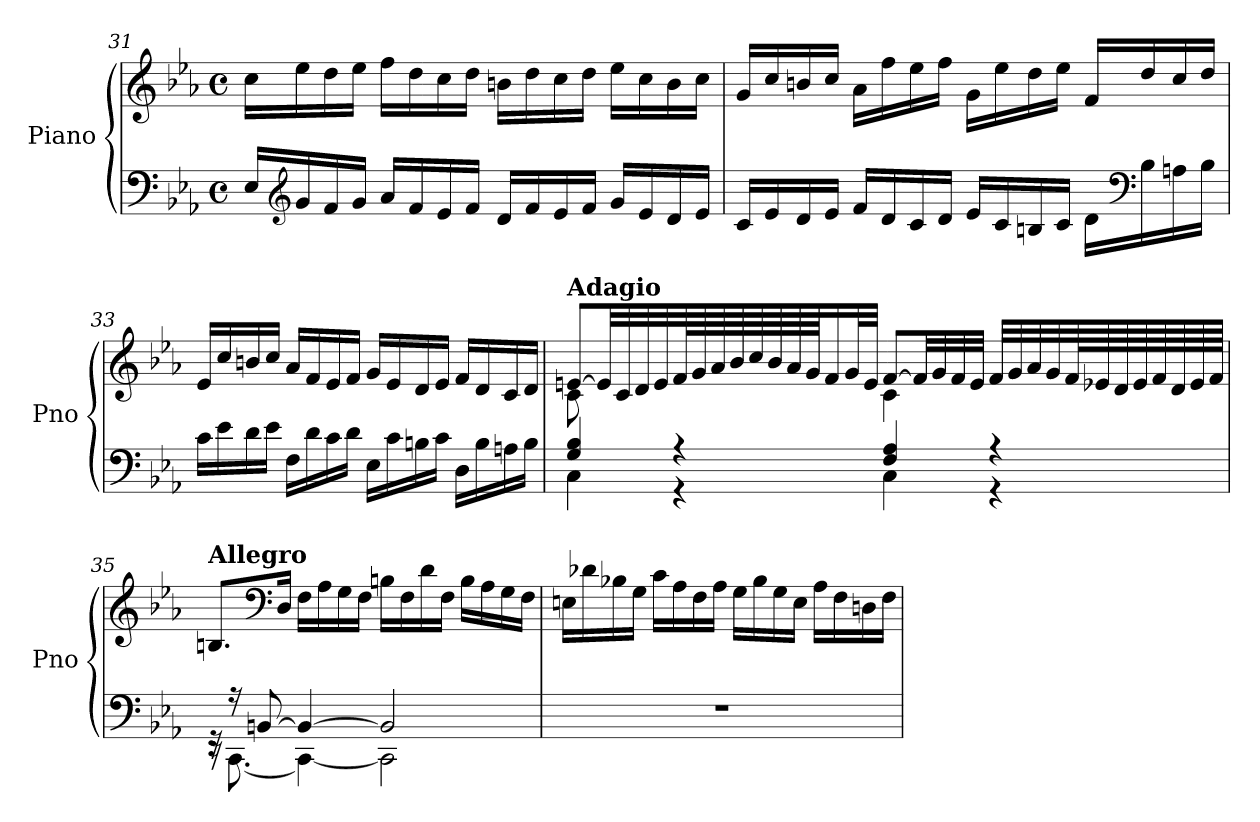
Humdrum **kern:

**kern	**kern
*part1	*part1
*staff2	*staff1
*I"Piano	*
*I'Pno	*
*clefF4	*clefG2
*k[b-e-a-]	*k[b-e-a-]
*M4/4	*M4/4
*met(c)	*met(c)
=31	=31
16E-/LL	16cc\LL
*clefG2	*
16g/	16ee-\
16f/	16dd\
16g/JJ	16ee-\JJ
16a-/LL	16ff\LL
16f/	16dd\
16e-/	16cc\
16f/JJ	16dd\JJ
16d/LL	16bn\LL
16f/	16dd\
16e-/	16cc\
16f/JJ	16dd\JJ
16g/LL	16ee-\LL
16e-/	16cc\
16d/	16b\
16e-/JJ	16cc\JJ
=32	=32
16c/LL	16g/LL
16e-/	16cc/
16d/	16bn/
16e-/JJ	16cc/JJ
16f/LL	16a-\LL
16d/	16ff\
16c/	16ee-\
16d/JJ	16ff\JJ
16e-/LL	16g\LL
16c/	16ee-\
16Bn/	16dd\
16c/JJ	16ee-\JJ
16d\LL	16f/LL
*clefF4	*
16B\	16dd/
16An\	16cc/
16B\JJ	16dd/JJ
=33	=33
16c\LL	16e-/LL
16e-\	16cc/
16d\	16bn/
16e-\JJ	16cc/JJ
16F\LL	16a-/LL
16d\	16f/
16c\	16e-/
16d\JJ	16f/JJ
16E-\LL	16g/LL
16c\	16e-/
16Bn\	16d/
16c\JJ	16e-/JJ
16D\LL	16f/LL
16B\	16d/
16An\	16c/
16B\JJ	16d/JJ
=34	=34
*^	*^
!	!	!LO:TX:a:B:t=Adagio	!
4G/ 4B-/	4C\	[8en/L	8c\
.	.	32e/LL]	8rcyy
.	.	32c/	.
.	.	32d/	.
.	.	32e/	.
4r	4r	64f/L	4ryy
.	.	64g/	.
.	.	64a-/	.
.	.	64b-/	.
.	.	64cc/	.
.	.	64b-/	.
.	.	64a-/	.
.	.	64g/JJ	.
.	.	16f/	.
.	.	32g/L	.
.	.	32e/JJJ	.
4F/ 4A-/	4C\	[8f/L	4c\
.	.	32f/LL]	.
.	.	32g/	.
.	.	32f/	.
.	.	32e/JJJ	.
4r	4r	32f/LLL	4ryy
.	.	32g/	.
.	.	32a-/	.
.	.	32g/	.
.	.	64f/L	.
.	.	64e-X/	.
.	.	64d/	.
.	.	64e-/	.
.	.	64f/	.
.	.	64d/	.
.	.	64e-/	.
.	.	64f/JJJJ	.
*	*	*v	*v
=35	=35	=35
!	!	!LO:TX:a:B:t=Allegro
16rEE	16rGG	8.Bn/L
16r	[8.CC\	.
[8BBn/	.	.
*	*	*clefF4
.	.	16D/Jk
4BB/_	4CC\_	16F\LL
.	.	16A-\
.	.	16G\
.	.	16F\JJ
2BB/]	2CC\]	16Bn\LL
.	.	16F\
.	.	16d\
.	.	16F\JJ
.	.	16B\LL
.	.	16A-\
.	.	16G\
.	.	16F\JJ
*v	*v	*
=36	=36
1r	16En\LL
.	16d-X\
.	16B-X\
.	16G\JJ
.	16c\LL
.	16A-\
.	16F\
.	16A-\JJ
.	16G\LL
.	16B-\
.	16G\
.	16E\JJ
.	16A-\LL
.	16F\
.	16Dn\
.	16F\JJ
=	=
*-	*-
